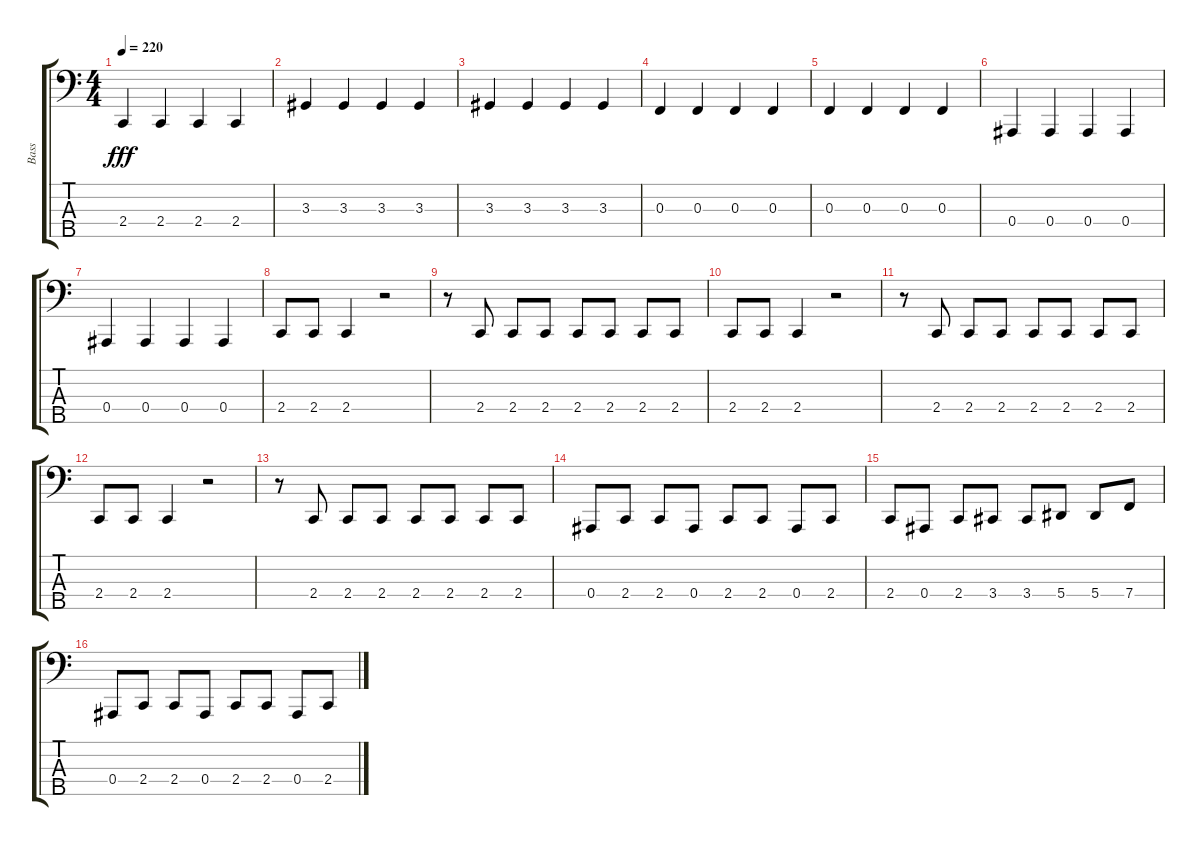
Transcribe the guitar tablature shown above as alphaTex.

\track ("Bass" "Bass") {instrument electricbassfinger}
\staff {score tabs}
\tuning (Eb2 Bb1 F1 Bb0 G0) {hide}
\ts (4 4)
\tempo 220
\clef f4
\ks c
2.4.4{dy fff} 2.4.4 2.4.4 2.4.4 |
3.3.4 3.3.4 3.3.4 3.3.4 |
3.3.4 3.3.4 3.3.4 3.3.4 |
0.3.4 0.3.4 0.3.4 0.3.4 |
0.3.4 0.3.4 0.3.4 0.3.4 |
0.4.4 0.4.4 0.4.4 0.4.4 |
0.4.4 0.4.4 0.4.4 0.4.4 |
2.4.8 2.4.8 2.4.4 r.2 |
r.8 2.4.8 2.4.8 2.4.8 2.4.8 2.4.8 2.4.8 2.4.8 |
2.4.8 2.4.8 2.4.4 r.2 |
r.8 2.4.8 2.4.8 2.4.8 2.4.8 2.4.8 2.4.8 2.4.8 |
2.4.8 2.4.8 2.4.4 r.2 |
r.8 2.4.8 2.4.8 2.4.8 2.4.8 2.4.8 2.4.8 2.4.8 |
0.4.8 2.4.8 2.4.8 0.4.8 2.4.8 2.4.8 0.4.8 2.4.8 |
2.4.8 0.4.8 2.4.8 3.4.8 3.4.8 5.4.8 5.4.8 7.4.8 |
0.4.8 2.4.8 2.4.8 0.4.8 2.4.8 2.4.8 0.4.8 2.4.8
